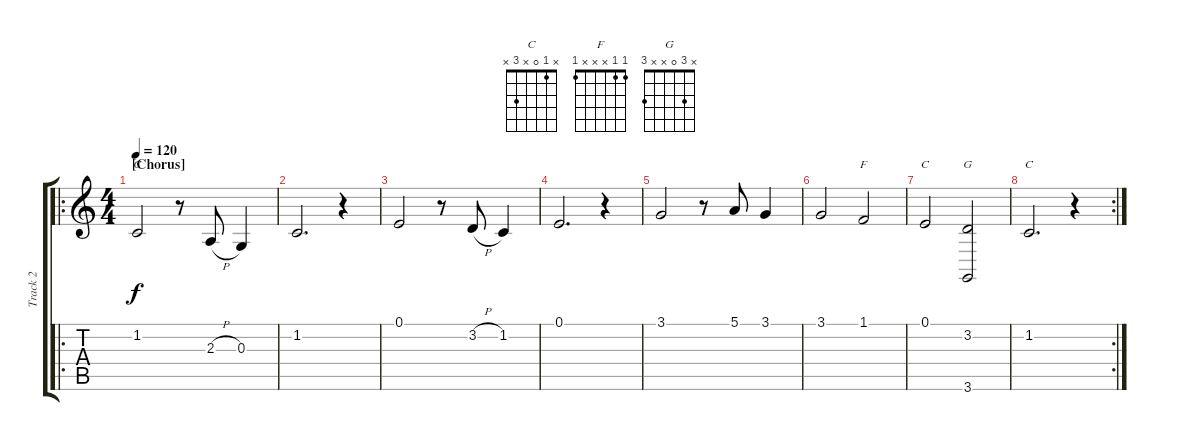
\track ("Track 2" "Track 2") {instrument lead6voice}
\staff {score tabs}
\tuning (E4 B3 G3 D3 A2 E2) {hide}
\chord ("C" x 1 x x 3 x)
\chord ("F" 1 1 x x x 1)
\chord ("C" 0 1 x x 3 x)
\chord ("G" x 3 0 x x 3)
\chord ("C" x 1 0 x 3 x)
\ro
\ts (4 4)
\section ("" "[Chorus]")
\tempo 120
\clef g2
\ks c
1.2.2{ch "C" dy f} r.8 2.3{h}.8 0.3.4 |
1.2.2{d} r.4 |
0.1.2 r.8 3.2{h}.8 1.2.4 |
0.1.2{d} r.4 |
3.1.2 r.8 5.1.8 3.1.4 |
3.1.2 1.1.2{ch "F"} |
0.1.2{ch "C"} (3.2 3.6).2{ch "G"} |
\rc 2
1.2.2{d ch "C"} r.4
